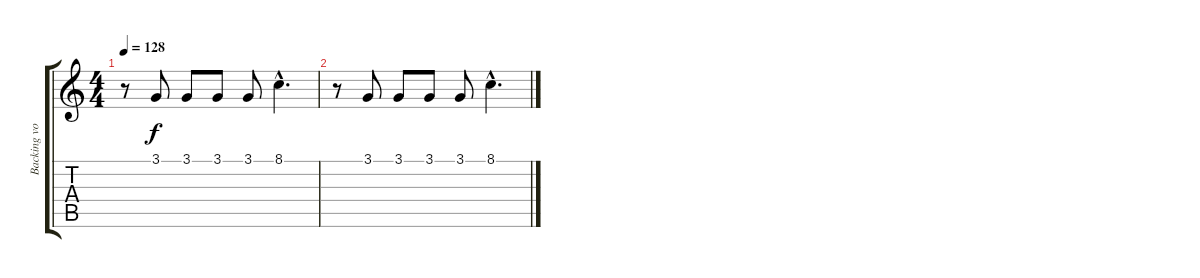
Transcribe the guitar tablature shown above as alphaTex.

\track ("Backing vocals" "Backing vo") {instrument choiraahs}
\staff {score tabs}
\tuning (E4 B3 G3 D3 A2 E2) {hide}
\ts (4 4)
\tempo 128
\clef g2
\ks c
r.8{dy f} 3.1.8{volume 16 instrument synthbrass2} 3.1.8 3.1.8 3.1.8 8.1{hac}.4{d} |
r.8 3.1.8 3.1.8 3.1.8 3.1.8 8.1{hac}.4{d}
